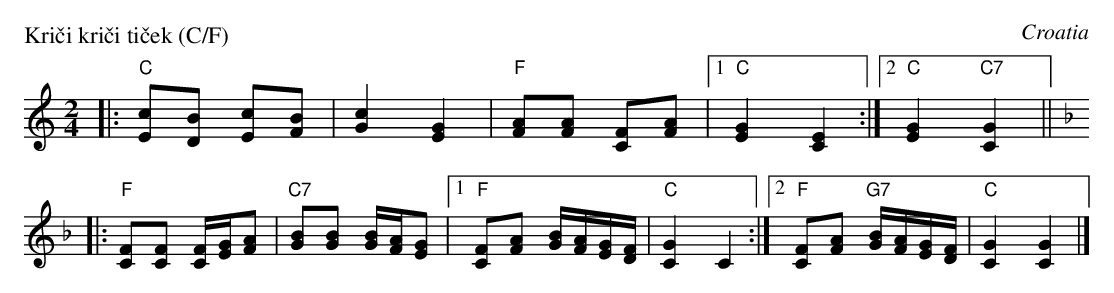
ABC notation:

X:1
P: Kri\vci kri\vci ti\vcek (C/F)
O: Croatia
M: 2/4
L: 1/8
K: C
|: "C"[cE][BD] [cE][BF] \
| [c2G2] [G2E2] \
| "F"[AF][AF] [FC][AF] \
|1 "C"[G2E2] [E2C2] \
:|2 "C"[G2E2] "C7"[G2C2] || [K:F]
|: "F"[FC][FC] [F/C/][G/E/][AF] \
| "C7"[BG][BG] [B/G/][A/F/][GE] \
|1 "F"[FC][AF] [B/G/][A/F/][G/E/][F/D/] \
| "C"[G2C2] [C2] \
:|2 "F"[FC][AF] "G7"[B/G/][A/F/][G/E/][F/D] \
| "C"[G2C2] [G2C2] |]
